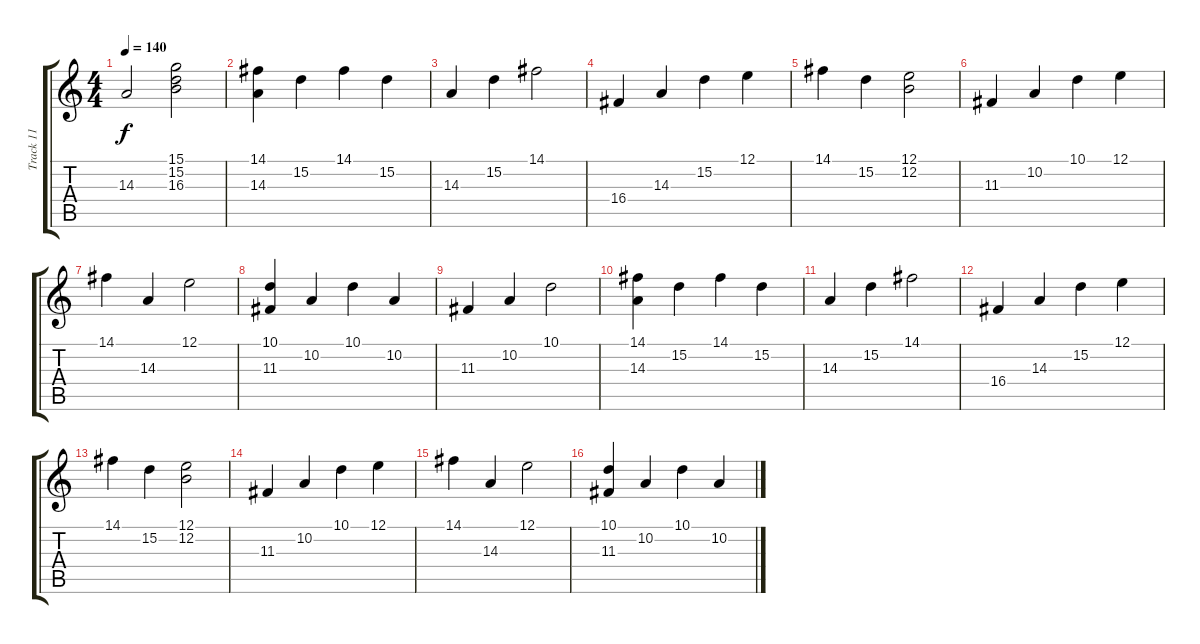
\track ("Track 11" "Track 11") {instrument percussiveorgan}
\staff {score tabs}
\tuning (E4 B3 G3 D3 A2 E2) {hide}
\ts (4 4)
\tempo 140
\clef g2
\ks c
14.3{t}.2{dy f} (15.1 15.2 16.3).2 |
(14.1 14.3).4 15.2.4 14.1.4 15.2.4 |
14.3.4 15.2.4 14.1.2 |
16.4.4 14.3.4 15.2.4 12.1.4 |
14.1.4 15.2.4 (12.1 12.2).2 |
11.3.4 10.2.4 10.1.4 12.1.4 |
14.1.4 14.3.4 12.1.2 |
(10.1 11.3).4 10.2.4 10.1.4 10.2.4 |
11.3.4 10.2.4 10.1.2 |
(14.1 14.3).4 15.2.4 14.1.4 15.2.4 |
14.3.4 15.2.4 14.1.2 |
16.4.4 14.3.4 15.2.4 12.1.4 |
14.1.4 15.2.4 (12.1 12.2).2 |
11.3.4 10.2.4 10.1.4 12.1.4 |
14.1.4 14.3.4 12.1.2 |
(10.1 11.3).4 10.2.4 10.1.4 10.2.4
